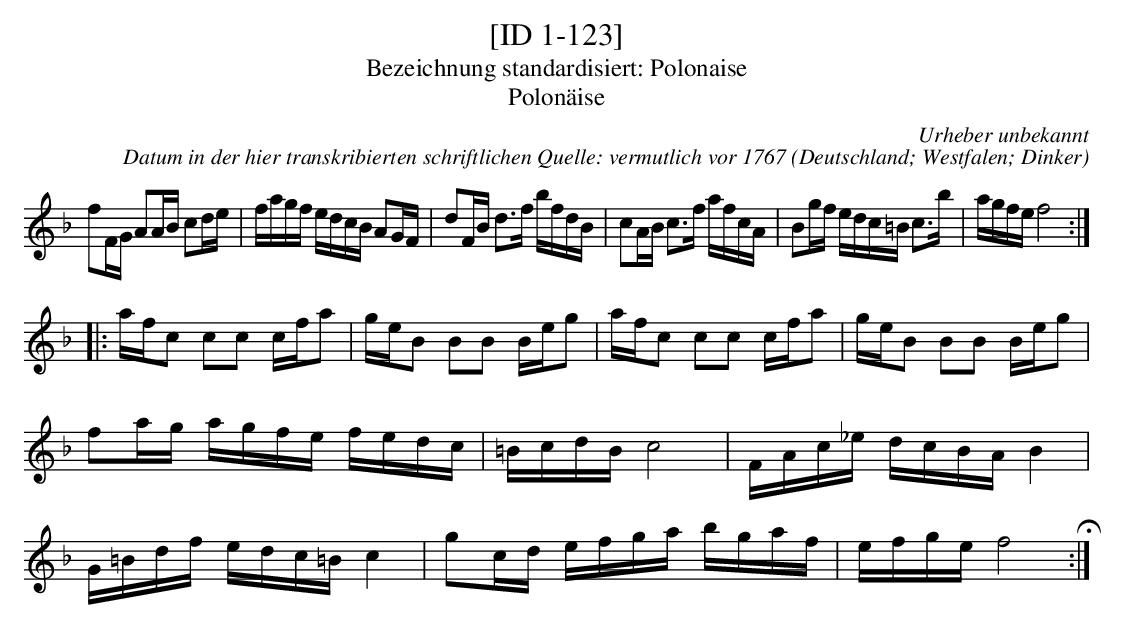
X:1
T:[ID 1-123]
T:Bezeichnung standardisiert: Polonaise
T:Polon\"aise
C:Urheber unbekannt
C:Datum in der hier transkribierten schriftlichen Quelle: vermutlich vor 1767
O:Deutschland; Westfalen; Dinker
M:none %3/4
L:1/16
K:F
f2FG A2AB c2de | fagf edcB A2GF | d2FB d2>f2 bfdB | c2AB c2>f2 afcA | B2gf edc=B c2>b2 | agfef8 ::
afc2 c2c2 cfa2 | geB2 B2B2 Beg2 | afc2 c2c2 cfa2 | geB2 B2B2 Beg2 | f2ag agfe fedc | =BcdBc8 | FAc_e dcBAB4 | G=Bdf edc=Bc4 | g2cd efga bgaf | efgef8 H:|
